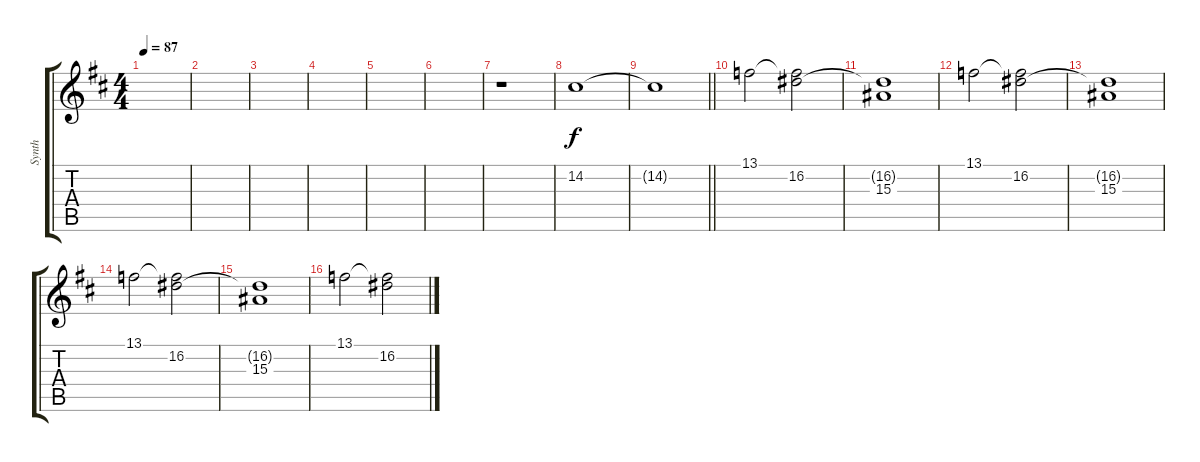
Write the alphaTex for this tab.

\track ("Synth" "Synth") {instrument stringensemble1}
\staff {score tabs}
\tuning (E4 B3 G3 D3 A2 E2) {hide}
\ts (4 4)
\tempo 87
\clef g2
\ks d
|
|
|
|
|
|
r.1{volume 0} |
14.2.1{volume 10} |
\barLineRight lightlight
14.2{t}.1 |
13.1.2 (13.1{t} 16.2).2 |
(16.2{t} 15.3).1 |
13.1.2 (13.1{t} 16.2).2 |
(16.2{t} 15.3).1 |
13.1.2 (13.1{t} 16.2).2 |
(16.2{t} 15.3).1 |
13.1.2 (13.1{t} 16.2).2
